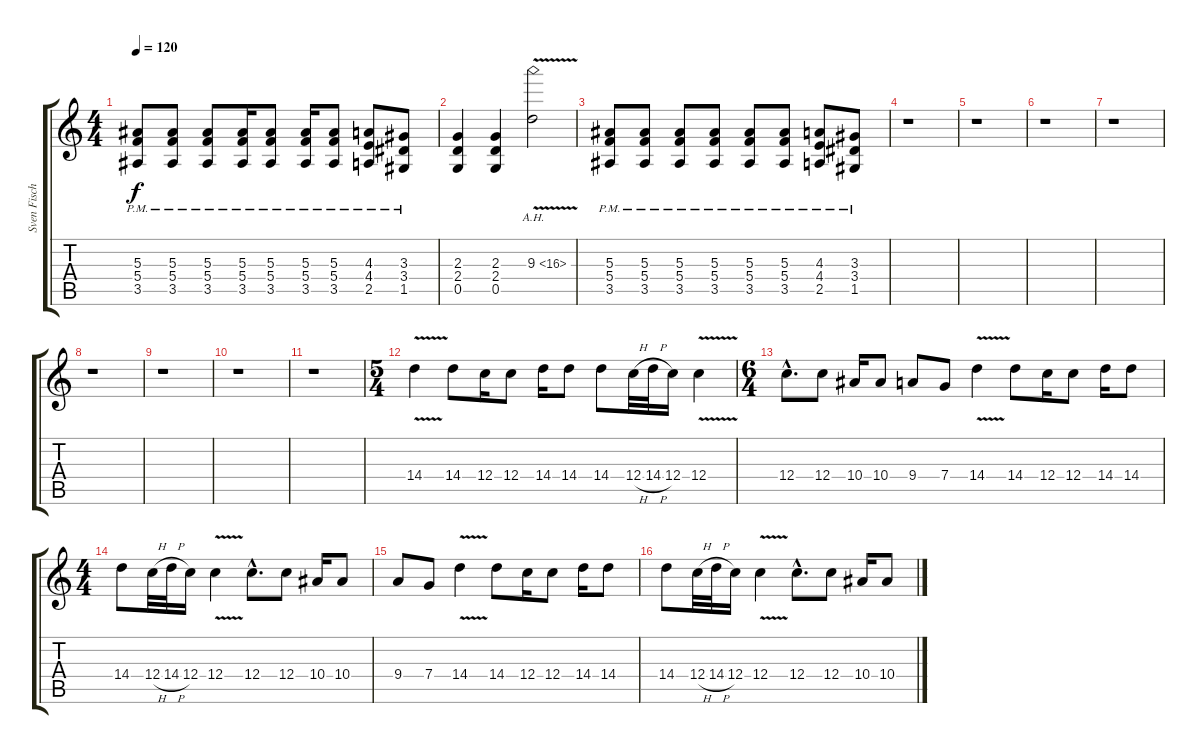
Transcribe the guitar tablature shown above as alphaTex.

\track ("Sven Fischer" "Sven Fisch") {instrument distortionguitar}
\staff {score tabs}
\tuning (D4 A3 F3 C3 G2 D2) {hide}
\ts (4 4)
\tempo 120
\clef g2
\ks c
(5.3{pm} 5.4{pm} 3.5{pm}).8{dy f} (5.3{pm} 5.4{pm} 3.5{pm}).8 (5.3{pm} 5.4{pm} 3.5{pm}).8 (5.3{pm} 5.4{pm} 3.5{pm}).16 (5.3{pm} 5.4{pm} 3.5{pm}).8 (5.3{pm} 5.4{pm} 3.5{pm}).16 (5.3{pm} 5.4{pm} 3.5{pm}).8 (4.3{pm} 4.4{pm} 2.5{pm}).8 (3.3{pm} 3.4{pm} 1.5{pm}).8 |
(2.3 2.4 0.5).4 (2.3 2.4 0.5).4 9.3{ah 7 v}.2 |
(5.3 5.4{pm} 3.5{pm}).8 (5.3 5.4{pm} 3.5{pm}).8 (5.3 5.4{pm} 3.5{pm}).8 (5.3 5.4{pm} 3.5{pm}).8 (5.3 5.4{pm} 3.5{pm}).8 (5.3 5.4{pm} 3.5{pm}).8 (4.3 4.4{pm} 2.5{pm}).8 (3.3 3.4{pm} 1.5{pm}).8 |
r.1 |
r.1 |
r.1 |
r.1 |
r.1 |
r.1 |
r.1 |
r.1 |
\ts (5 4)
14.4{v}.4 14.4.8 12.4.16 12.4.8 14.4.16 14.4.8 14.4.8 12.4{h}.32 14.4{h}.32 12.4.16 12.4{v}.4 |
\ts (6 4)
12.4{hac}.8{d} 12.4.8 10.4.16 10.4.8 9.4.8 7.4.8 14.4{v}.4 14.4.8 12.4.16 12.4.8 14.4.16 14.4.8 |
\ts (4 4)
14.4.8 12.4{h}.32 14.4{h}.32 12.4.16 12.4{v}.4 12.4{hac}.8{d} 12.4.8 10.4.16 10.4.8 |
9.4.8 7.4.8 14.4{v}.4 14.4.8 12.4.16 12.4.8 14.4.16 14.4.8 |
14.4.8 12.4{h}.32 14.4{h}.32 12.4.16 12.4{v}.4 12.4{hac}.8{d} 12.4.8 10.4.16 10.4.8
